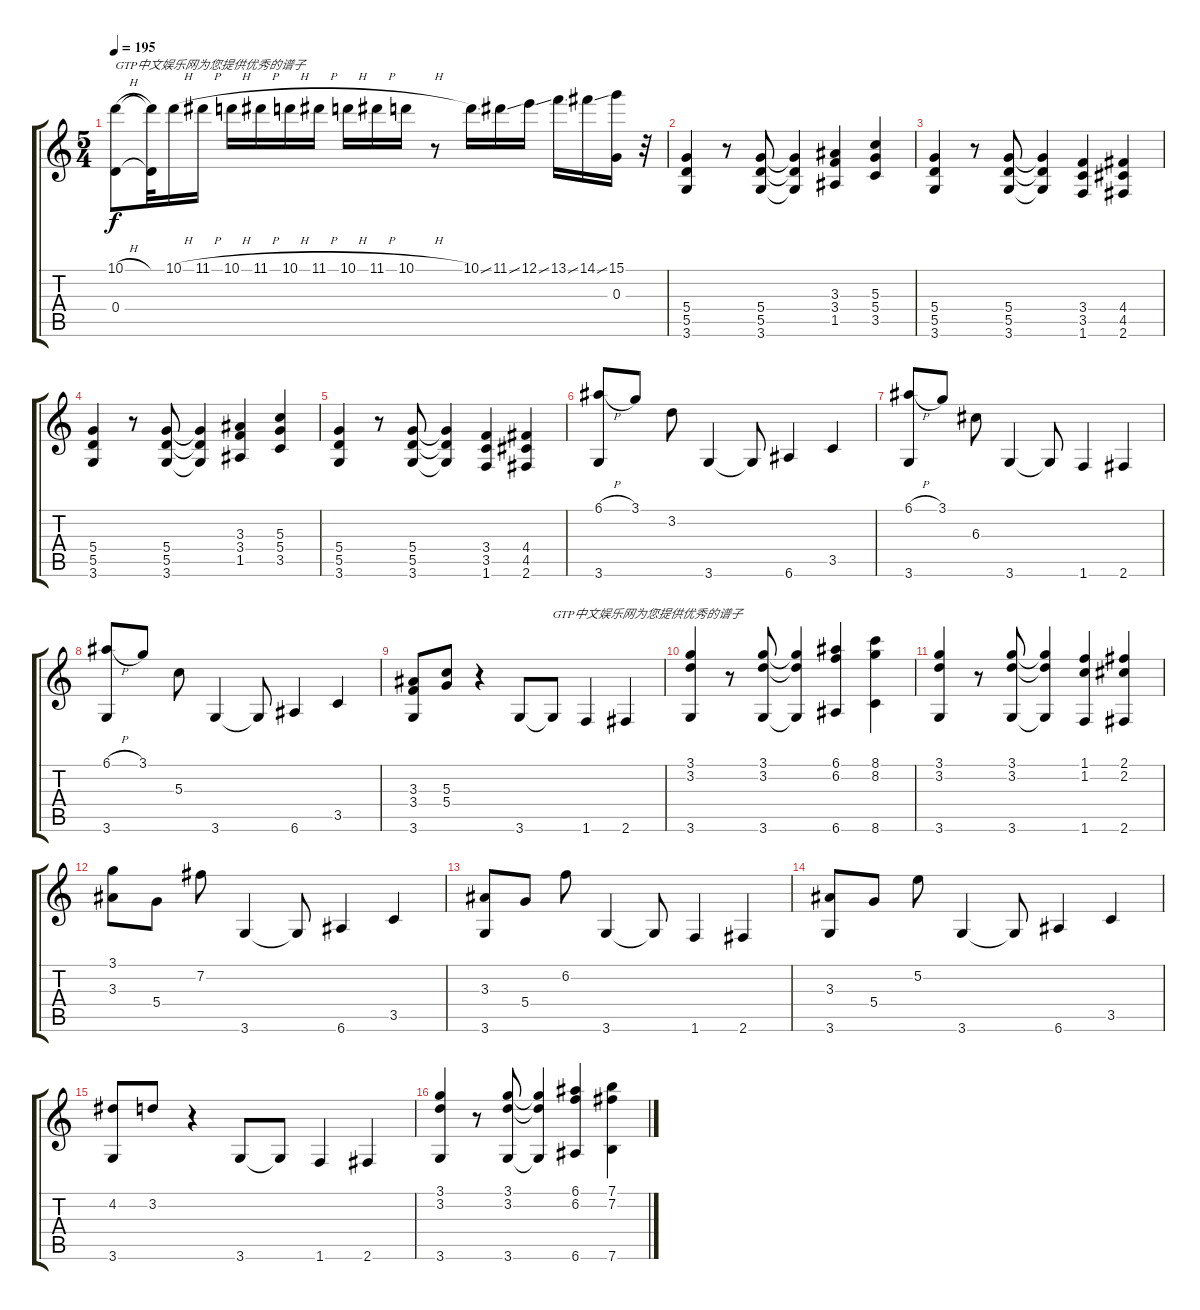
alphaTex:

\track "" {instrument overdrivenguitar}
\staff {score tabs}
\tuning (E4 B3 G3 D3 A2 E2) {hide}
\ts (5 4)
\tempo 195
\clef g2
\ks c
(10.1{h} 0.4).8{txt "GTP中文娱乐网为您提供优秀的谱子" dy f instrument overdrivenguitar} (10.1{t} 0.4{t}).32 10.1{h}.16 11.1{h}.16 10.1{h}.16 11.1{h}.16 10.1{h}.16 11.1{h}.16 10.1{h}.16 11.1{h}.16 10.1{h}.16 r.8 10.1{ss}.16 11.1{ss}.16 12.1{ss}.16 13.1{ss}.16 14.1{ss}.16 (15.1 0.3).16 r.32 |
(5.4 5.5 3.6).4 r.8 (5.4 5.5 3.6).8 (5.4{t} 5.5{t} 3.6{t}).4 (3.3 3.4 1.5).4 (5.3 5.4 3.5).4 |
(5.4 5.5 3.6).4 r.8 (5.4 5.5 3.6).8 (5.4{t} 5.5{t} 3.6{t}).4 (3.4 3.5 1.6).4 (4.4 4.5 2.6).4 |
(5.4 5.5 3.6).4 r.8 (5.4 5.5 3.6).8 (5.4{t} 5.5{t} 3.6{t}).4 (3.3 3.4 1.5).4 (5.3 5.4 3.5).4 |
(5.4 5.5 3.6).4 r.8 (5.4 5.5 3.6).8 (5.4{t} 5.5{t} 3.6{t}).4 (3.4 3.5 1.6).4 (4.4 4.5 2.6).4 |
(6.1{h} 3.6).8 3.1.8 3.2.8 3.6.4 3.6{t}.8 6.6.4 3.5.4 |
(6.1{h} 3.6).8 3.1.8 6.3.8 3.6.4 3.6{t}.8 1.6.4 2.6.4 |
(6.1{h} 3.6).8 3.1.8 5.3.8 3.6.4 3.6{t}.8 6.6.4 3.5.4 |
(3.3 3.4 3.6).8 (5.3 5.4).8 r.4 3.6.8 3.6{t}.8{txt "GTP中文娱乐网为您提供优秀的谱子"} 1.6.4 2.6.4 |
(3.1 3.2 3.6).4 r.8 (3.1 3.2 3.6).8 (3.1{t} 3.2{t} 3.6{t}).4 (6.1 6.2 6.6).4 (8.1 8.2 8.6).4 |
(3.1 3.2 3.6).4 r.8 (3.1 3.2 3.6).8 (3.1{t} 3.2{t} 3.6{t}).4 (1.1 1.2 1.6).4 (2.1 2.2 2.6).4 |
(3.1 3.3).8 5.4.8 7.2.8 3.6.4 3.6{t}.8 6.6.4 3.5.4 |
(3.3 3.6).8 5.4.8 6.2.8 3.6.4 3.6{t}.8 1.6.4 2.6.4 |
(3.3 3.6).8 5.4.8 5.2.8 3.6.4 3.6{t}.8 6.6.4 3.5.4 |
(4.2 3.6).8 3.2.8 r.4 3.6.8 3.6{t}.8 1.6.4 2.6.4 |
(3.1 3.2 3.6).4 r.8 (3.1 3.2 3.6).8 (3.1{t} 3.2{t} 3.6{t}).4 (6.1 6.2 6.6).4 (7.1 7.2 7.6).4
